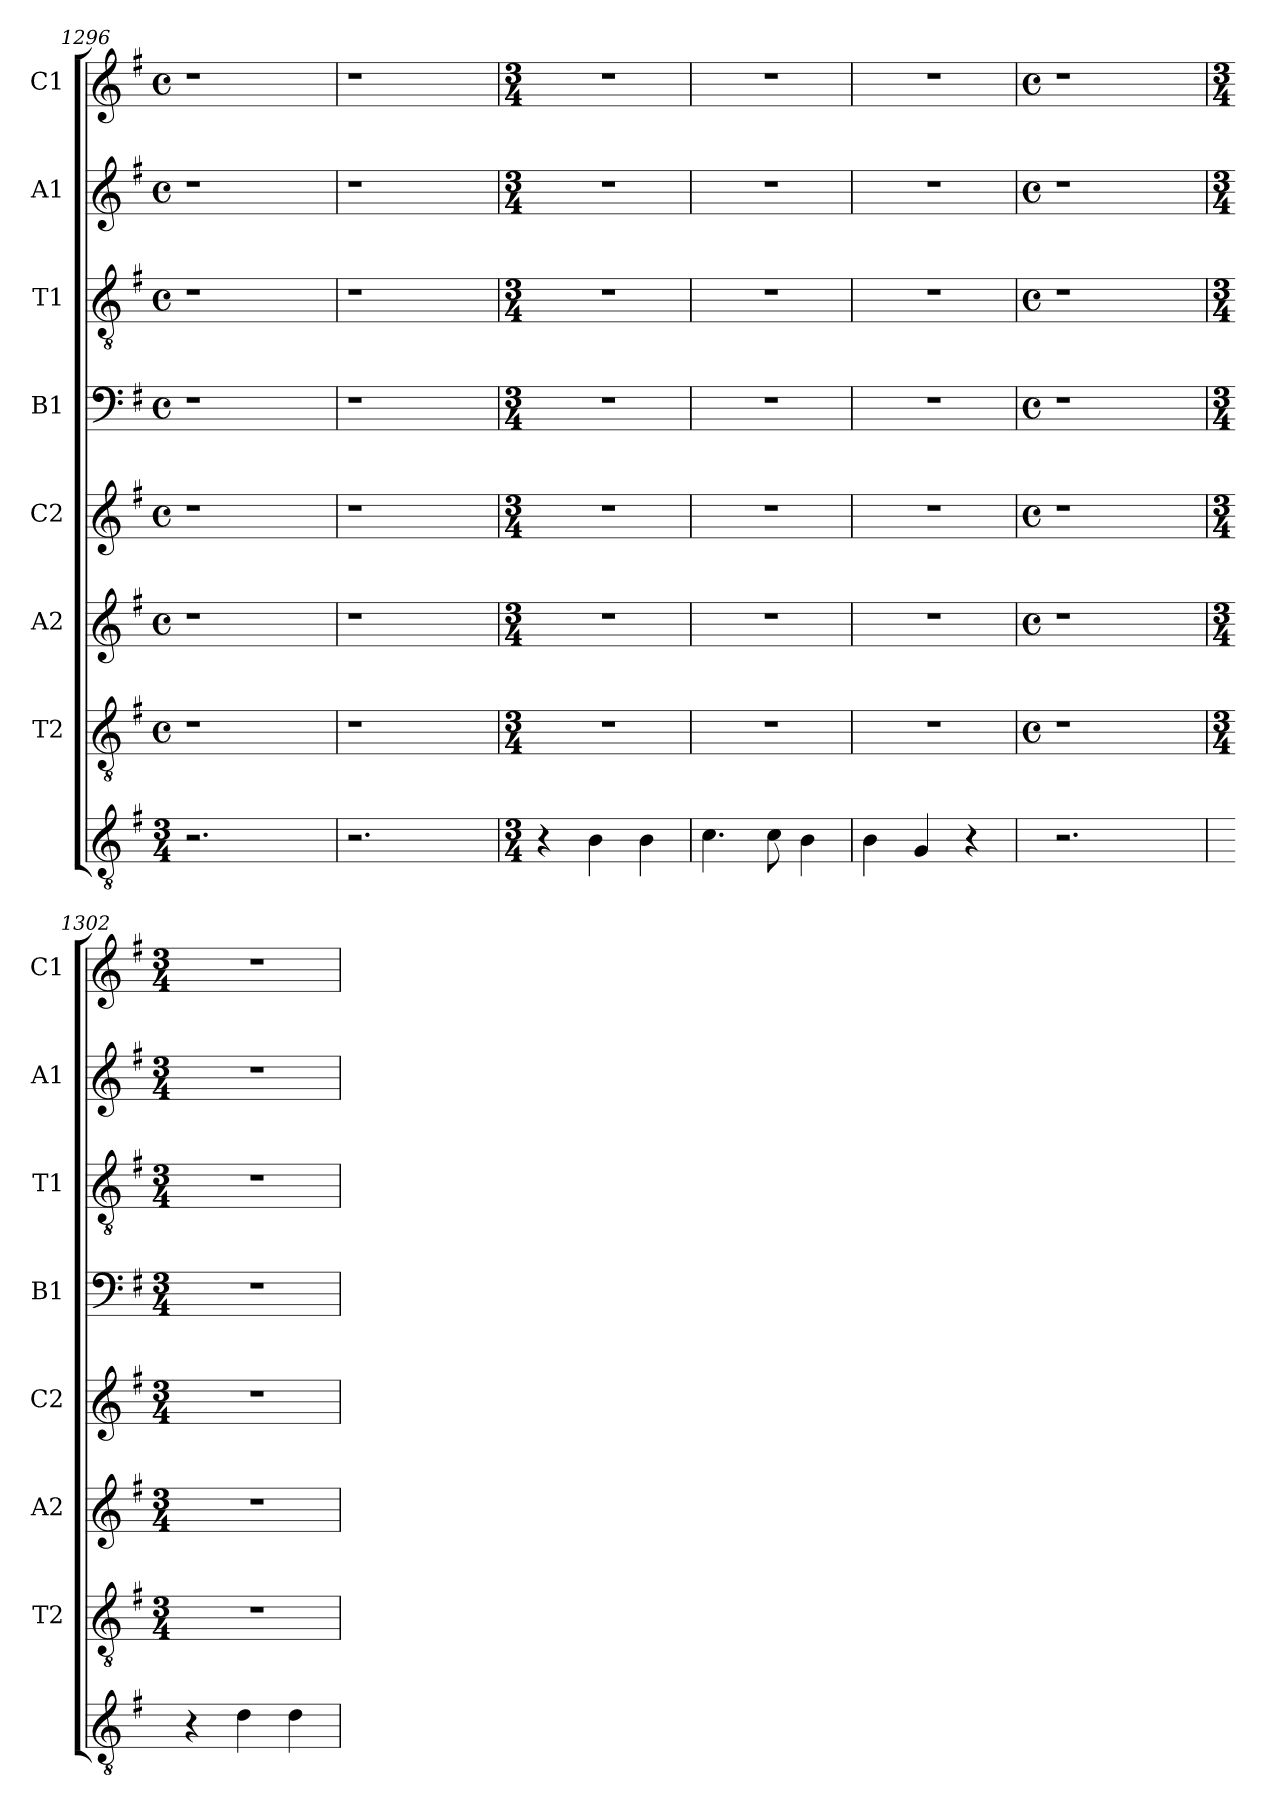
**kern	**kern	**kern	**kern	**kern	**kern	**kern	**kern
*part8	*part7	*part6	*part5	*part4	*part3	*part2	*part1
*staff8	*staff7	*staff6	*staff5	*staff4	*staff3	*staff2	*staff1
*	*I"T2	*I"A2	*I"C2	*I"B1	*I"T1	*I"A1	*I"C1
*	*I'T2	*I'A2	*I'C2	*I'B1	*I'T1	*I'A1	*I'C1
!!LO:PB:g=z
*clefGv2	*clefGv2	*clefG2	*clefG2	*clefF4	*clefGv2	*clefG2	*clefG2
*k[f#]	*k[f#]	*k[f#]	*k[f#]	*k[f#]	*k[f#]	*k[f#]	*k[f#]
*G:	*G:	*G:	*G:	*G:	*G:	*G:	*G:
*M3/4	*M4/4	*M4/4	*M4/4	*M4/4	*M4/4	*M4/4	*M4/4
*	*met(c)	*met(c)	*met(c)	*met(c)	*met(c)	*met(c)	*met(c)
=1296	=1296	=1296	=1296	=1296	=1296	=1296	=1296
2.r	1r	1r	1r	1r	1r	1r	1r
4ryy	.	.	.	.	.	.	.
=1297	=1297	=1297	=1297	=1297	=1297	=1297	=1297
2.r	1r	1r	1r	1r	1r	1r	1r
4ryy	.	.	.	.	.	.	.
=1298	=1298	=1298	=1298	=1298	=1298	=1298	=1298
*M3/4	*M3/4	*M3/4	*M3/4	*M3/4	*M3/4	*M3/4	*M3/4
4r	2.r	2.r	2.r	2.r	2.r	2.r	2.r
4B\	.	.	.	.	.	.	.
4B\	.	.	.	.	.	.	.
=1299	=1299	=1299	=1299	=1299	=1299	=1299	=1299
4.c\	2.r	2.r	2.r	2.r	2.r	2.r	2.r
8c\	.	.	.	.	.	.	.
4B\	.	.	.	.	.	.	.
=1300	=1300	=1300	=1300	=1300	=1300	=1300	=1300
4B\	2.r	2.r	2.r	2.r	2.r	2.r	2.r
4G/	.	.	.	.	.	.	.
4r	.	.	.	.	.	.	.
=1301	=1301	=1301	=1301	=1301	=1301	=1301	=1301
*	*M4/4	*M4/4	*M4/4	*M4/4	*M4/4	*M4/4	*M4/4
*	*met(c)	*met(c)	*met(c)	*met(c)	*met(c)	*met(c)	*met(c)
2.r	1r	1r	1r	1r	1r	1r	1r
4ryy	.	.	.	.	.	.	.
=1302	=1302	=1302	=1302	=1302	=1302	=1302	=1302
*	*M3/4	*M3/4	*M3/4	*M3/4	*M3/4	*M3/4	*M3/4
4r	2.r	2.r	2.r	2.r	2.r	2.r	2.r
4d\	.	.	.	.	.	.	.
4d\	.	.	.	.	.	.	.
=	=	=	=	=	=	=	=
*-	*-	*-	*-	*-	*-	*-	*-
